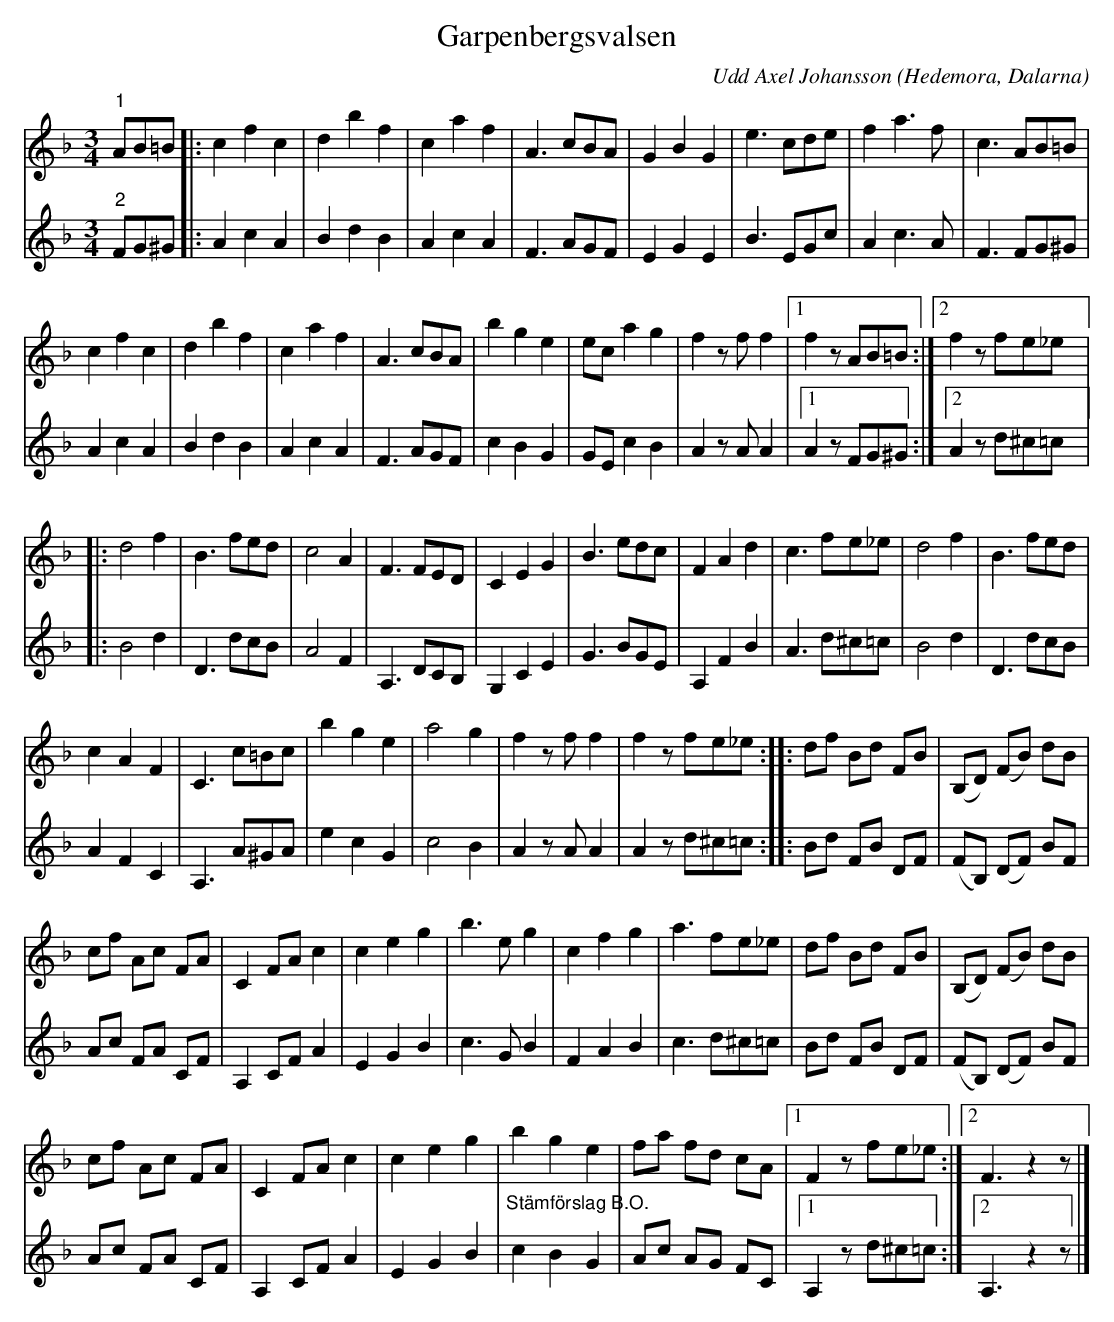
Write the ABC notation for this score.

X:1
T:Garpenbergsvalsen
C:Udd Axel Johansson
O:Hedemora, Dalarna
L:1/8
M:3/4
K:F
V:1
"^1" AB=B |: c2 f2 c2 | d2 b2 f2 | c2 a2 f2 | A3 cBA | G2 B2 G2 | e3 cde | f2 a3 f | c3 AB=B |
c2 f2 c2 | d2 b2 f2 | c2 a2 f2 | A3 cBA | b2 g2 e2 | ec a2 g2 | f2 z f f2 |1 f2 z AB=B :|2 f2 z fe_e |:
d4 f2 | B3 fed | c4 A2 | F3 FED | C2 E2 G2 | B3 edc | F2 A2 d2 | c3 fe_e | d4 f2 | B3 fed |
c2 A2 F2 | C3 c=Bc | b2 g2 e2 | a4 g2 | f2 z f f2 | f2 z fe_e :: df Bd FB | (B,D) (FB) dB |
cf Ac FA | C2 FA c2 | c2 e2 g2 | b3 e g2 | c2 f2 g2 | a3 fe_e | df Bd FB | (B,D) (FB) dB |
cf Ac FA | C2 FA c2 | c2 e2 g2 | b2 g2 e2 | fa fd cA |1 F2 z fe_e :|2 F3 z2 z |]
V:2
"^2" FG^G |: A2 c2 A2 | B2 d2 B2 | A2 c2 A2 | F3 AGF | E2 G2 E2 | B3 EGc | A2 c3 A | F3 FG^G |
A2 c2 A2 | B2 d2 B2 | A2 c2 A2 | F3 AGF | c2 B2 G2 | GE c2 B2 | A2 z A A2 |1 A2 z FG^G :|2 A2 z d^c=c |:
B4 d2 | D3 dcB | A4 F2 | A,3 DCB, | G,2 C2 E2 | G3 BGE | A,2 F2 B2 | A3 d^c=c | B4 d2 | D3 dcB |
A2 F2 C2 | A,3 A^GA | e2 c2 G2 | c4 B2 | A2 z A A2 | A2 z d^c=c :: Bd FB DF | (FB,) (DF) BF |
Ac FA CF | A,2 CF A2 | E2 G2 B2 | c3 G B2 | F2 A2 B2 | c3 d^c=c | Bd FB DF | (FB,) (DF) BF |
Ac FA CF | A,2 CF A2 | E2 G2 B2 | "^Stämförslag B.O." c2 B2 G2 | Ac AG FC |1 A,2 z d^c=c :|2 A,3 z2 z |]
